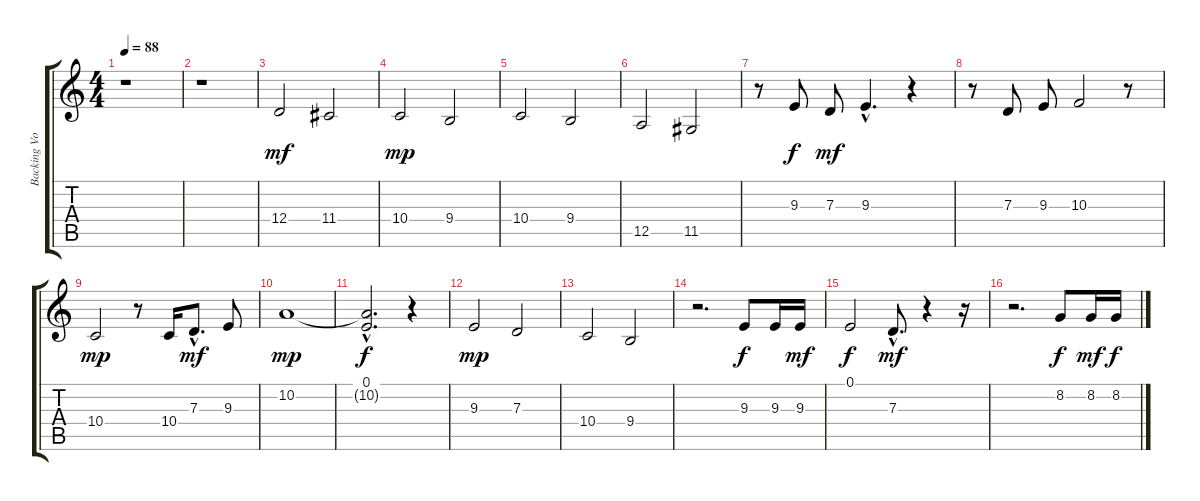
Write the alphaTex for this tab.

\track ("Backing Vocal" "Backing Vo") {instrument piccolo}
\staff {score tabs}
\tuning (E4 B3 G3 D3 A2 E2) {hide}
\ts (4 4)
\tempo 88
\clef g2
\ks c
r.1{dy f} |
r.1 |
12.4.2{dy mf} 11.4.2 |
10.4.2{dy mp} 9.4.2 |
10.4.2 9.4.2 |
12.5.2 11.5.2 |
r.8 9.3.8{dy f} 7.3.8{dy mf} 9.3{hac}.4{d} r.4 |
r.8 7.3.8 9.3.8 10.3.2 r.8 |
10.4.2{dy mp} r.8 10.4.16 7.3{hac}.8{d dy mf} 9.3.8 |
10.2.1{dy mp} |
(0.1{hac} 10.2{hac t}).2{d dy f} r.4 |
9.3.2{dy mp} 7.3.2 |
10.4.2 9.4.2 |
r.2{d} 9.3.8{dy f} 9.3.16 9.3.16{dy mf} |
0.1.2{dy f} 7.3{hac}.8{d dy mf} r.4 r.16 |
r.2{d} 8.2.8{dy f} 8.2.16{dy mf} 8.2.16{dy f}
